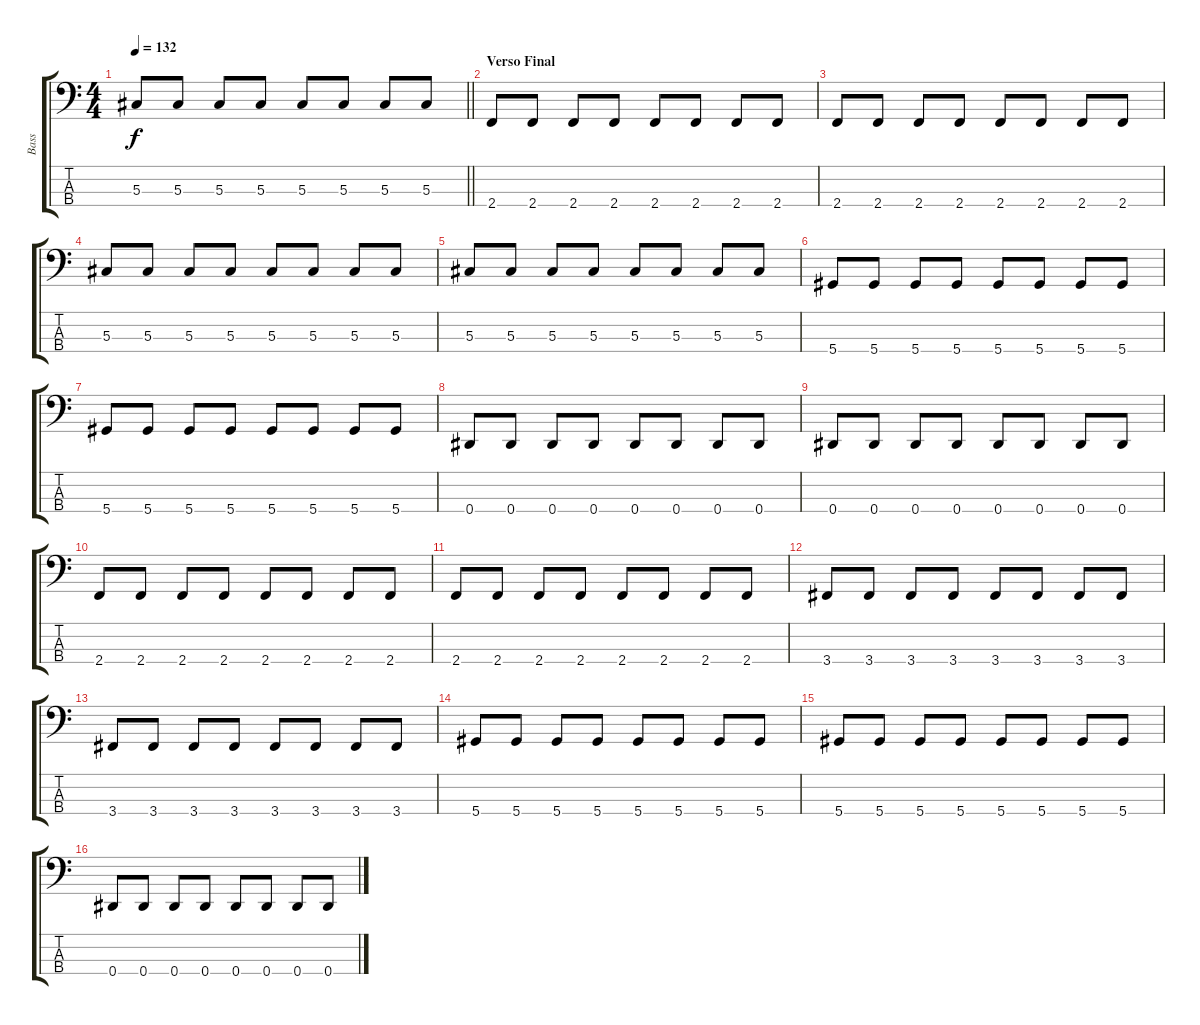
\track ("Bass" "Bass") {instrument electricbassfinger}
\staff {score tabs}
\tuning (Gb2 Db2 Ab1 Eb1) {hide}
\ts (4 4)
\tempo 132
\clef f4
\barLineRight lightlight
\ks c
5.3.8{dy f} 5.3.8 5.3.8 5.3.8 5.3.8 5.3.8 5.3.8 5.3.8 |
\section ("" "Verso Final")
2.4.8 2.4.8 2.4.8 2.4.8 2.4.8 2.4.8 2.4.8 2.4.8 |
2.4.8 2.4.8 2.4.8 2.4.8 2.4.8 2.4.8 2.4.8 2.4.8 |
5.3.8 5.3.8 5.3.8 5.3.8 5.3.8 5.3.8 5.3.8 5.3.8 |
5.3.8 5.3.8 5.3.8 5.3.8 5.3.8 5.3.8 5.3.8 5.3.8 |
5.4.8 5.4.8 5.4.8 5.4.8 5.4.8 5.4.8 5.4.8 5.4.8 |
5.4.8 5.4.8 5.4.8 5.4.8 5.4.8 5.4.8 5.4.8 5.4.8 |
0.4.8 0.4.8 0.4.8 0.4.8 0.4.8 0.4.8 0.4.8 0.4.8 |
0.4.8 0.4.8 0.4.8 0.4.8 0.4.8 0.4.8 0.4.8 0.4.8 |
2.4.8 2.4.8 2.4.8 2.4.8 2.4.8 2.4.8 2.4.8 2.4.8 |
2.4.8 2.4.8 2.4.8 2.4.8 2.4.8 2.4.8 2.4.8 2.4.8 |
3.4.8 3.4.8 3.4.8 3.4.8 3.4.8 3.4.8 3.4.8 3.4.8 |
3.4.8 3.4.8 3.4.8 3.4.8 3.4.8 3.4.8 3.4.8 3.4.8 |
5.4.8 5.4.8 5.4.8 5.4.8 5.4.8 5.4.8 5.4.8 5.4.8 |
5.4.8 5.4.8 5.4.8 5.4.8 5.4.8 5.4.8 5.4.8 5.4.8 |
0.4.8 0.4.8 0.4.8 0.4.8 0.4.8 0.4.8 0.4.8 0.4.8
